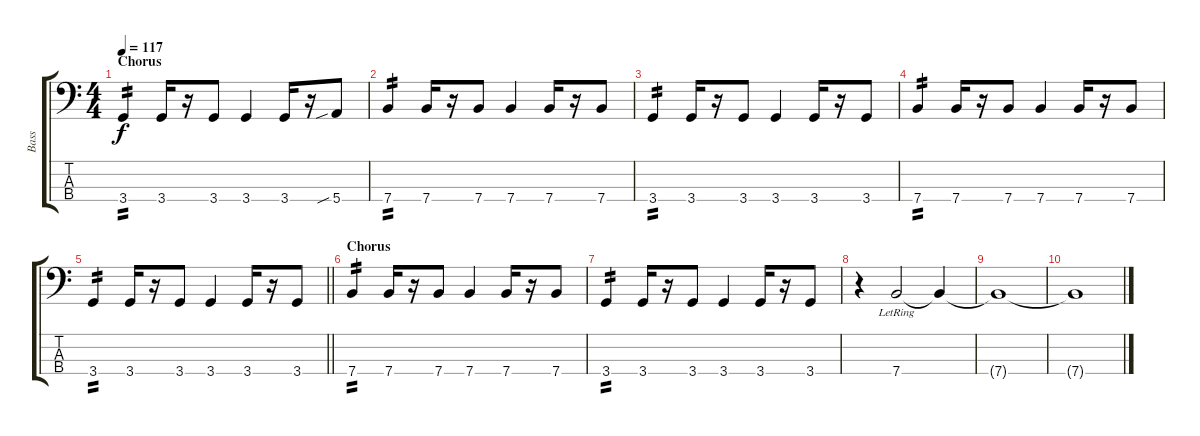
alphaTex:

\track ("Bass" "Bass") {instrument electricbassfinger}
\staff {score tabs}
\tuning (G2 D2 A1 E1) {hide}
\ts (4 4)
\section ("" "Chorus")
\tempo 117
\clef f4
\ks c
3.4.4{tp 2 dy f} 3.4.16 r.16 3.4.8 3.4.4 3.4.16 r.16 5.4{sib}.8 |
7.4.4{tp 2} 7.4.16 r.16 7.4.8 7.4.4 7.4.16 r.16 7.4.8 |
3.4.4{tp 2} 3.4.16 r.16 3.4.8 3.4.4 3.4.16 r.16 3.4.8 |
7.4.4{tp 2} 7.4.16 r.16 7.4.8 7.4.4 7.4.16 r.16 7.4.8 |
\barLineRight lightlight
3.4.4{tp 2} 3.4.16 r.16 3.4.8 3.4.4 3.4.16 r.16 3.4.8 |
\section ("" "Chorus")
7.4.4{tp 2} 7.4.16 r.16 7.4.8 7.4.4 7.4.16 r.16 7.4.8 |
3.4.4{tp 2} 3.4.16 r.16 3.4.8 3.4.4 3.4.16 r.16 3.4.8 |
r.4 7.4{lr}.2 7.4{t}.4 |
7.4{t}.1 |
7.4{t}.1
